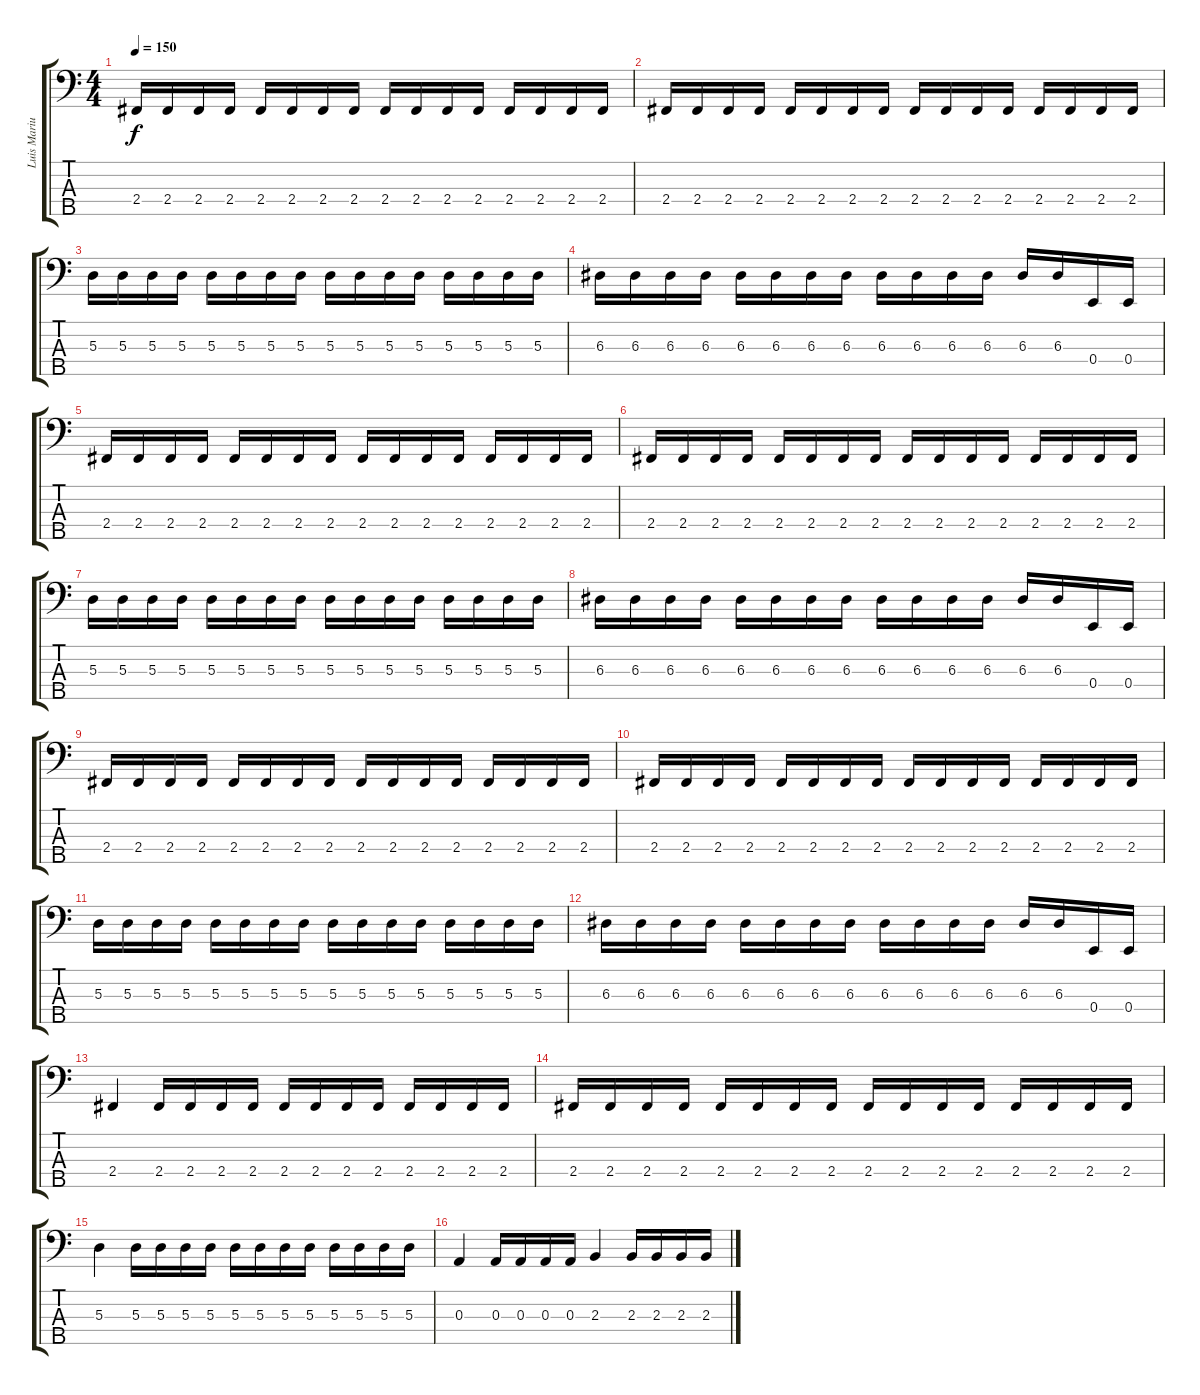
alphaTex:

\track ("Luis Mariutti" "Luis Mariu") {instrument electricbassfinger}
\staff {score tabs}
\tuning (G2 D2 A1 E1 B0) {hide}
\ts (4 4)
\tempo 150
\clef f4
\ks c
2.4.16{dy f} 2.4.16 2.4.16 2.4.16 2.4.16 2.4.16 2.4.16 2.4.16 2.4.16 2.4.16 2.4.16 2.4.16 2.4.16 2.4.16 2.4.16 2.4.16 |
2.4.16 2.4.16 2.4.16 2.4.16 2.4.16 2.4.16 2.4.16 2.4.16 2.4.16 2.4.16 2.4.16 2.4.16 2.4.16 2.4.16 2.4.16 2.4.16 |
5.3.16 5.3.16 5.3.16 5.3.16 5.3.16 5.3.16 5.3.16 5.3.16 5.3.16 5.3.16 5.3.16 5.3.16 5.3.16 5.3.16 5.3.16 5.3.16 |
6.3.16 6.3.16 6.3.16 6.3.16 6.3.16 6.3.16 6.3.16 6.3.16 6.3.16 6.3.16 6.3.16 6.3.16 6.3.16 6.3.16 0.4.16 0.4.16 |
2.4.16 2.4.16 2.4.16 2.4.16 2.4.16 2.4.16 2.4.16 2.4.16 2.4.16 2.4.16 2.4.16 2.4.16 2.4.16 2.4.16 2.4.16 2.4.16 |
2.4.16 2.4.16 2.4.16 2.4.16 2.4.16 2.4.16 2.4.16 2.4.16 2.4.16 2.4.16 2.4.16 2.4.16 2.4.16 2.4.16 2.4.16 2.4.16 |
5.3.16 5.3.16 5.3.16 5.3.16 5.3.16 5.3.16 5.3.16 5.3.16 5.3.16 5.3.16 5.3.16 5.3.16 5.3.16 5.3.16 5.3.16 5.3.16 |
6.3.16 6.3.16 6.3.16 6.3.16 6.3.16 6.3.16 6.3.16 6.3.16 6.3.16 6.3.16 6.3.16 6.3.16 6.3.16 6.3.16 0.4.16 0.4.16 |
2.4.16 2.4.16 2.4.16 2.4.16 2.4.16 2.4.16 2.4.16 2.4.16 2.4.16 2.4.16 2.4.16 2.4.16 2.4.16 2.4.16 2.4.16 2.4.16 |
2.4.16 2.4.16 2.4.16 2.4.16 2.4.16 2.4.16 2.4.16 2.4.16 2.4.16 2.4.16 2.4.16 2.4.16 2.4.16 2.4.16 2.4.16 2.4.16 |
5.3.16 5.3.16 5.3.16 5.3.16 5.3.16 5.3.16 5.3.16 5.3.16 5.3.16 5.3.16 5.3.16 5.3.16 5.3.16 5.3.16 5.3.16 5.3.16 |
6.3.16 6.3.16 6.3.16 6.3.16 6.3.16 6.3.16 6.3.16 6.3.16 6.3.16 6.3.16 6.3.16 6.3.16 6.3.16 6.3.16 0.4.16 0.4.16 |
2.4.4 2.4.16 2.4.16 2.4.16 2.4.16 2.4.16 2.4.16 2.4.16 2.4.16 2.4.16 2.4.16 2.4.16 2.4.16 |
2.4.16 2.4.16 2.4.16 2.4.16 2.4.16 2.4.16 2.4.16 2.4.16 2.4.16 2.4.16 2.4.16 2.4.16 2.4.16 2.4.16 2.4.16 2.4.16 |
5.3.4 5.3.16 5.3.16 5.3.16 5.3.16 5.3.16 5.3.16 5.3.16 5.3.16 5.3.16 5.3.16 5.3.16 5.3.16 |
0.3.4 0.3.16 0.3.16 0.3.16 0.3.16 2.3.4 2.3.16 2.3.16 2.3.16 2.3.16
